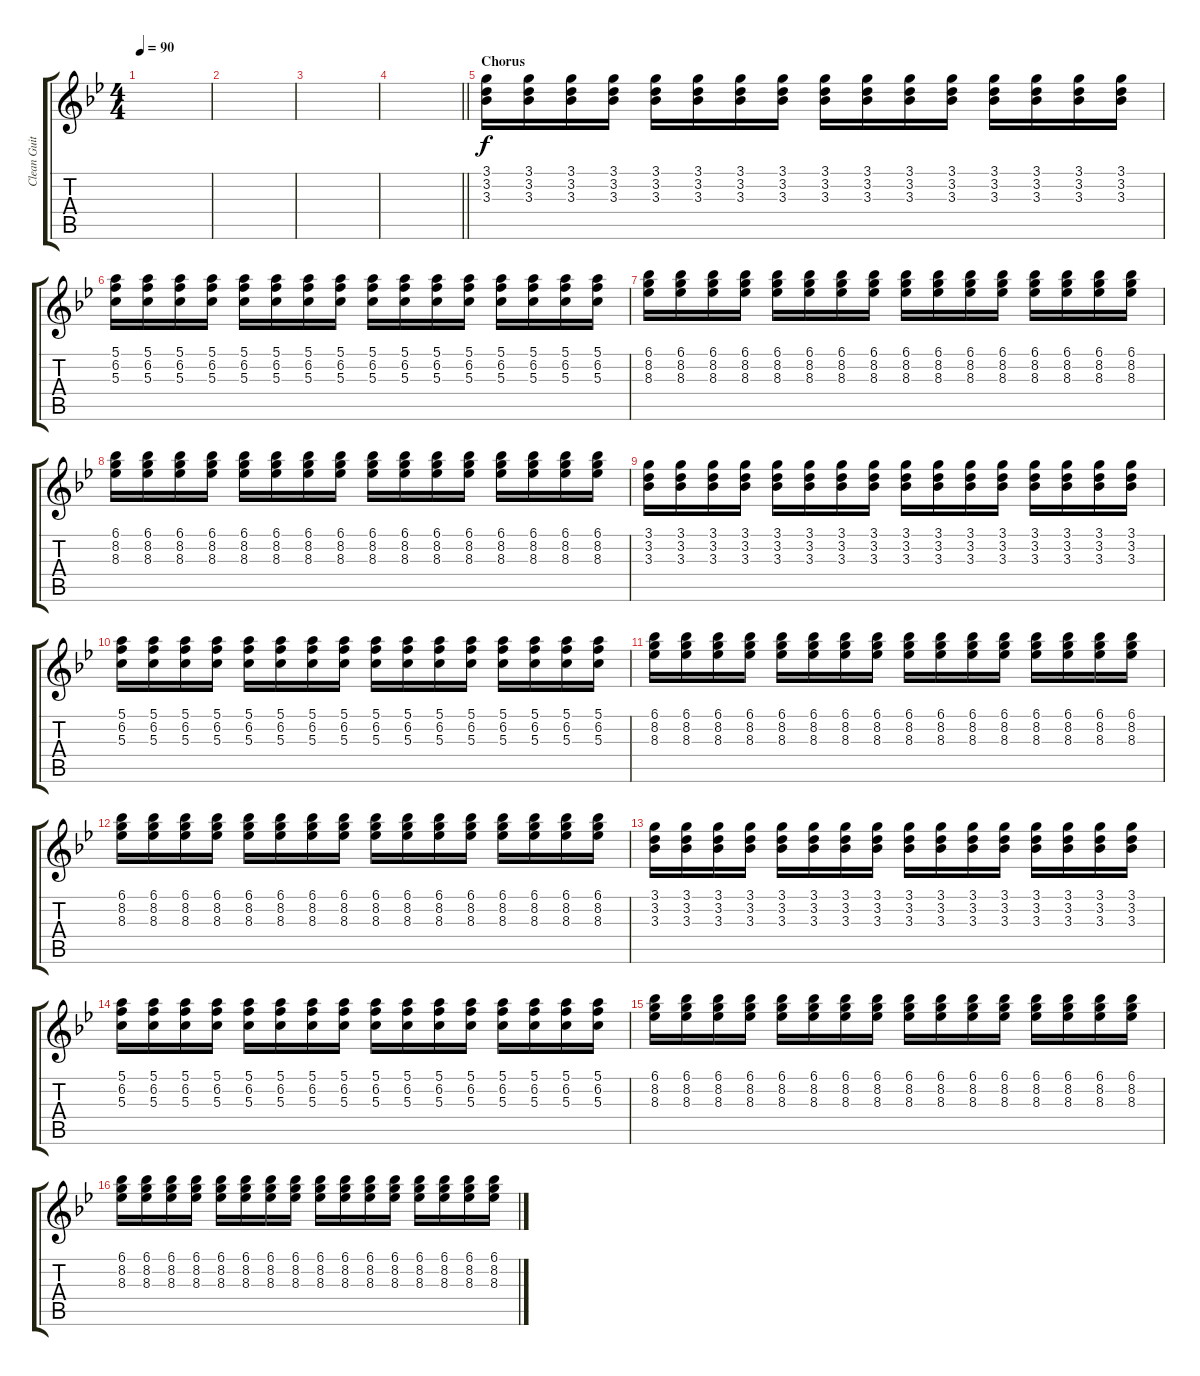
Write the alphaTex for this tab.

\track ("Clean Guitar" "Clean Guit") {instrument electricguitarclean}
\staff {score tabs}
\tuning (E4 B3 G3 D3 A2 E2) {hide}
\ts (4 4)
\tempo 90
\clef g2
\ks bb
|
|
|
\barLineRight lightlight
|
\section ("" "Chorus")
(3.1 3.2 3.3).16{volume 5} (3.1 3.2 3.3).16 (3.1 3.2 3.3).16 (3.1 3.2 3.3).16 (3.1 3.2 3.3).16 (3.1 3.2 3.3).16 (3.1 3.2 3.3).16 (3.1 3.2 3.3).16 (3.1 3.2 3.3).16 (3.1 3.2 3.3).16 (3.1 3.2 3.3).16 (3.1 3.2 3.3).16 (3.1 3.2 3.3).16 (3.1 3.2 3.3).16 (3.1 3.2 3.3).16 (3.1 3.2 3.3).16 |
(5.1 6.2 5.3).16 (5.1 6.2 5.3).16 (5.1 6.2 5.3).16 (5.1 6.2 5.3).16 (5.1 6.2 5.3).16 (5.1 6.2 5.3).16 (5.1 6.2 5.3).16 (5.1 6.2 5.3).16 (5.1 6.2 5.3).16 (5.1 6.2 5.3).16 (5.1 6.2 5.3).16 (5.1 6.2 5.3).16 (5.1 6.2 5.3).16 (5.1 6.2 5.3).16 (5.1 6.2 5.3).16 (5.1 6.2 5.3).16 |
(6.1 8.2 8.3).16 (6.1 8.2 8.3).16 (6.1 8.2 8.3).16 (6.1 8.2 8.3).16 (6.1 8.2 8.3).16 (6.1 8.2 8.3).16 (6.1 8.2 8.3).16 (6.1 8.2 8.3).16 (6.1 8.2 8.3).16 (6.1 8.2 8.3).16 (6.1 8.2 8.3).16 (6.1 8.2 8.3).16 (6.1 8.2 8.3).16 (6.1 8.2 8.3).16 (6.1 8.2 8.3).16 (6.1 8.2 8.3).16 |
(6.1 8.2 8.3).16 (6.1 8.2 8.3).16 (6.1 8.2 8.3).16 (6.1 8.2 8.3).16 (6.1 8.2 8.3).16 (6.1 8.2 8.3).16 (6.1 8.2 8.3).16 (6.1 8.2 8.3).16 (6.1 8.2 8.3).16 (6.1 8.2 8.3).16 (6.1 8.2 8.3).16 (6.1 8.2 8.3).16 (6.1 8.2 8.3).16 (6.1 8.2 8.3).16 (6.1 8.2 8.3).16 (6.1 8.2 8.3).16 |
(3.1 3.2 3.3).16 (3.1 3.2 3.3).16 (3.1 3.2 3.3).16 (3.1 3.2 3.3).16 (3.1 3.2 3.3).16 (3.1 3.2 3.3).16 (3.1 3.2 3.3).16 (3.1 3.2 3.3).16 (3.1 3.2 3.3).16 (3.1 3.2 3.3).16 (3.1 3.2 3.3).16 (3.1 3.2 3.3).16 (3.1 3.2 3.3).16 (3.1 3.2 3.3).16 (3.1 3.2 3.3).16 (3.1 3.2 3.3).16 |
(5.1 6.2 5.3).16 (5.1 6.2 5.3).16 (5.1 6.2 5.3).16 (5.1 6.2 5.3).16 (5.1 6.2 5.3).16 (5.1 6.2 5.3).16 (5.1 6.2 5.3).16 (5.1 6.2 5.3).16 (5.1 6.2 5.3).16 (5.1 6.2 5.3).16 (5.1 6.2 5.3).16 (5.1 6.2 5.3).16 (5.1 6.2 5.3).16 (5.1 6.2 5.3).16 (5.1 6.2 5.3).16 (5.1 6.2 5.3).16 |
(6.1 8.2 8.3).16 (6.1 8.2 8.3).16 (6.1 8.2 8.3).16 (6.1 8.2 8.3).16 (6.1 8.2 8.3).16 (6.1 8.2 8.3).16 (6.1 8.2 8.3).16 (6.1 8.2 8.3).16 (6.1 8.2 8.3).16 (6.1 8.2 8.3).16 (6.1 8.2 8.3).16 (6.1 8.2 8.3).16 (6.1 8.2 8.3).16 (6.1 8.2 8.3).16 (6.1 8.2 8.3).16 (6.1 8.2 8.3).16 |
(6.1 8.2 8.3).16 (6.1 8.2 8.3).16 (6.1 8.2 8.3).16 (6.1 8.2 8.3).16 (6.1 8.2 8.3).16 (6.1 8.2 8.3).16 (6.1 8.2 8.3).16 (6.1 8.2 8.3).16 (6.1 8.2 8.3).16 (6.1 8.2 8.3).16 (6.1 8.2 8.3).16 (6.1 8.2 8.3).16 (6.1 8.2 8.3).16 (6.1 8.2 8.3).16 (6.1 8.2 8.3).16 (6.1 8.2 8.3).16 |
(3.1 3.2 3.3).16 (3.1 3.2 3.3).16 (3.1 3.2 3.3).16 (3.1 3.2 3.3).16 (3.1 3.2 3.3).16 (3.1 3.2 3.3).16 (3.1 3.2 3.3).16 (3.1 3.2 3.3).16 (3.1 3.2 3.3).16 (3.1 3.2 3.3).16 (3.1 3.2 3.3).16 (3.1 3.2 3.3).16 (3.1 3.2 3.3).16 (3.1 3.2 3.3).16 (3.1 3.2 3.3).16 (3.1 3.2 3.3).16 |
(5.1 6.2 5.3).16 (5.1 6.2 5.3).16 (5.1 6.2 5.3).16 (5.1 6.2 5.3).16 (5.1 6.2 5.3).16 (5.1 6.2 5.3).16 (5.1 6.2 5.3).16 (5.1 6.2 5.3).16 (5.1 6.2 5.3).16 (5.1 6.2 5.3).16 (5.1 6.2 5.3).16 (5.1 6.2 5.3).16 (5.1 6.2 5.3).16 (5.1 6.2 5.3).16 (5.1 6.2 5.3).16 (5.1 6.2 5.3).16 |
(6.1 8.2 8.3).16 (6.1 8.2 8.3).16 (6.1 8.2 8.3).16 (6.1 8.2 8.3).16 (6.1 8.2 8.3).16 (6.1 8.2 8.3).16 (6.1 8.2 8.3).16 (6.1 8.2 8.3).16 (6.1 8.2 8.3).16 (6.1 8.2 8.3).16 (6.1 8.2 8.3).16 (6.1 8.2 8.3).16 (6.1 8.2 8.3).16 (6.1 8.2 8.3).16 (6.1 8.2 8.3).16 (6.1 8.2 8.3).16 |
(6.1 8.2 8.3).16 (6.1 8.2 8.3).16 (6.1 8.2 8.3).16 (6.1 8.2 8.3).16 (6.1 8.2 8.3).16 (6.1 8.2 8.3).16 (6.1 8.2 8.3).16 (6.1 8.2 8.3).16 (6.1 8.2 8.3).16 (6.1 8.2 8.3).16 (6.1 8.2 8.3).16 (6.1 8.2 8.3).16 (6.1 8.2 8.3).16 (6.1 8.2 8.3).16 (6.1 8.2 8.3).16 (6.1 8.2 8.3).16
